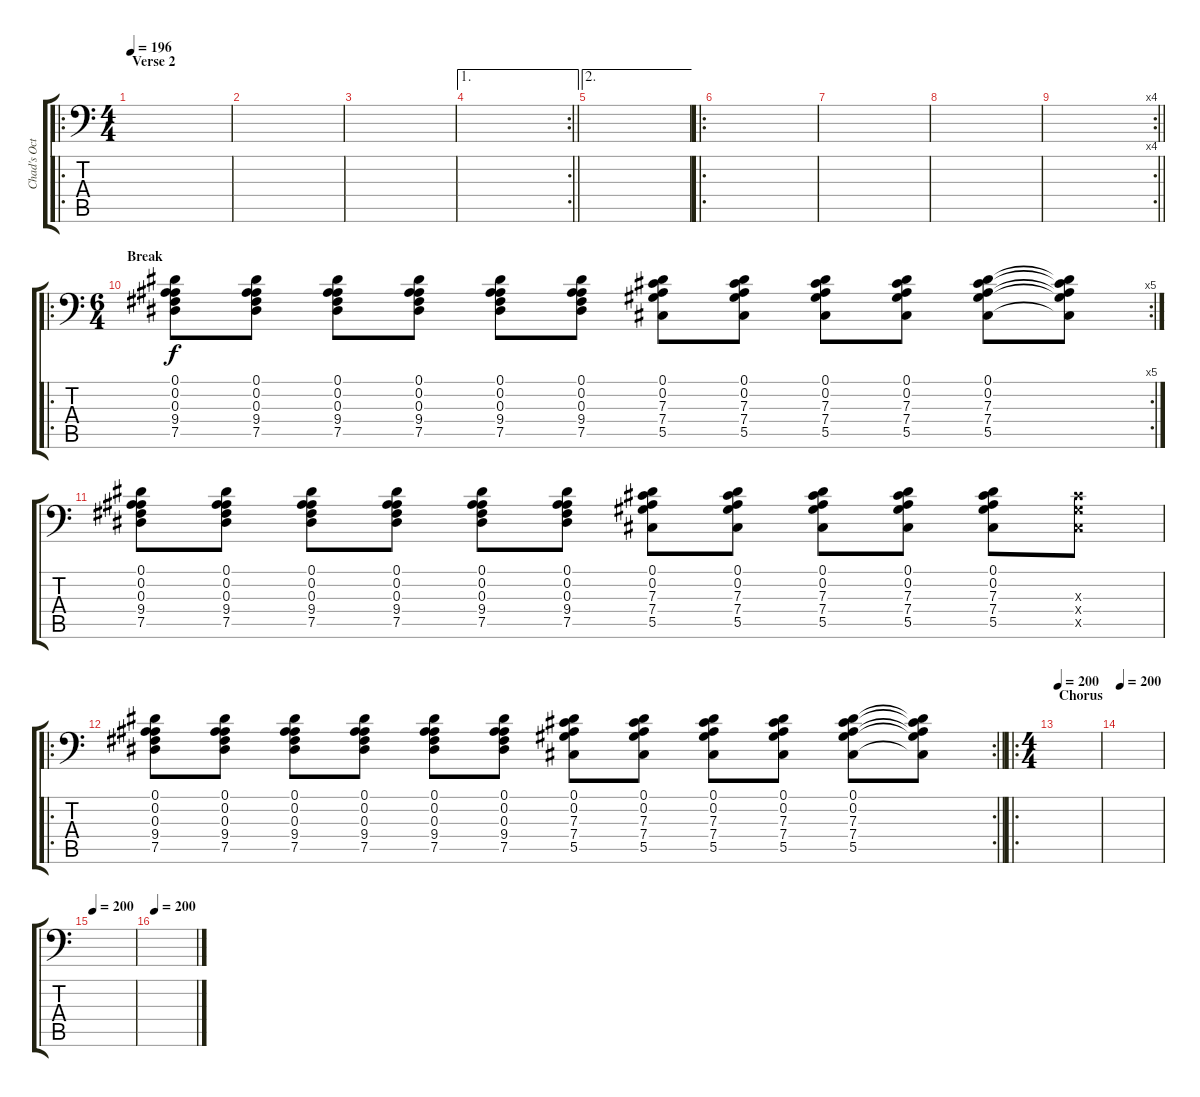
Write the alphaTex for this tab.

\track ("Chad's Octaver" "Chad's Oct") {instrument overdrivenguitar}
\staff {score tabs}
\tuning (Eb3 Bb2 Gb2 Db2 Ab1 Eb1) {hide}
\ro
\ts (4 4)
\section ("" "Verse 2")
\tempo 196
\clef f4
\ks c
|
|
|
\ae 1
\rc 2
\barLineRight lightlight
|
\ae 2
|
\ro
|
|
|
\rc 4
\barLineRight lightlight
|
\ro
\rc 5
\ts (6 4)
\section ("" "Break")
(0.1 0.2 0.3 9.4 7.5).8 (0.1 0.2 0.3 9.4 7.5).8 (0.1 0.2 0.3 9.4 7.5).8 (0.1 0.2 0.3 9.4 7.5).8 (0.1 0.2 0.3 9.4 7.5).8 (0.1 0.2 0.3 9.4 7.5).8 (0.1 0.2 7.3 7.4 5.5).8 (0.1 0.2 7.3 7.4 5.5).8 (0.1 0.2 7.3 7.4 5.5).8 (0.1 0.2 7.3 7.4 5.5).8 (0.1 0.2 7.3 7.4 5.5).8 (0.1{t} 0.2{t} 7.3{t} 7.4{t} 5.5{t}).8 |
(0.1 0.2 0.3 9.4 7.5).8 (0.1 0.2 0.3 9.4 7.5).8 (0.1 0.2 0.3 9.4 7.5).8 (0.1 0.2 0.3 9.4 7.5).8 (0.1 0.2 0.3 9.4 7.5).8 (0.1 0.2 0.3 9.4 7.5).8 (0.1 0.2 7.3 7.4 5.5).8 (0.1 0.2 7.3 7.4 5.5).8 (0.1 0.2 7.3 7.4 5.5).8 (0.1 0.2 7.3 7.4 5.5).8 (0.1 0.2 7.3 7.4 5.5).8 (7.3{x} 7.4{x} 5.5{x}).8 |
\ro
\rc 2
\barLineRight lightlight
(0.1 0.2 0.3 9.4 7.5).8 (0.1 0.2 0.3 9.4 7.5).8 (0.1 0.2 0.3 9.4 7.5).8 (0.1 0.2 0.3 9.4 7.5).8 (0.1 0.2 0.3 9.4 7.5).8 (0.1 0.2 0.3 9.4 7.5).8 (0.1 0.2 7.3 7.4 5.5).8 (0.1 0.2 7.3 7.4 5.5).8 (0.1 0.2 7.3 7.4 5.5).8 (0.1 0.2 7.3 7.4 5.5).8 (0.1 0.2 7.3 7.4 5.5).8 (0.1{t} 0.2{t} 7.3{t} 7.4{t} 5.5{t}).8 |
\ro
\ts (4 4)
\section ("" "Chorus")
\tempo 200
|
\tempo 200
|
\tempo 200
|
\tempo 200
